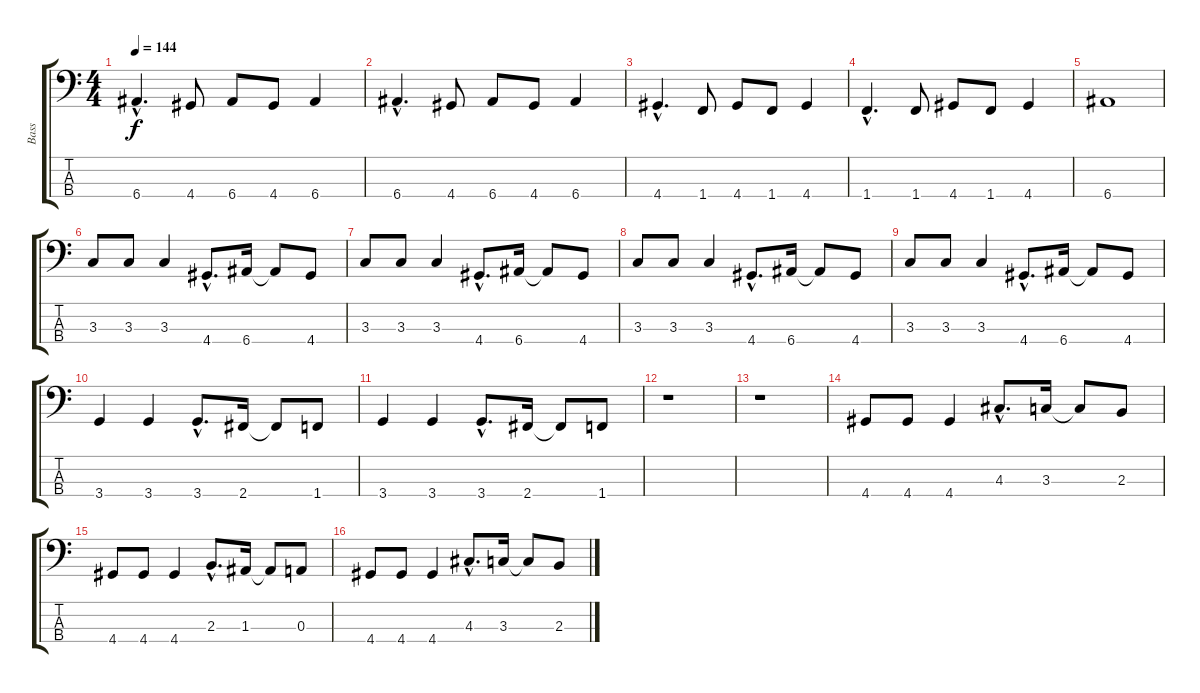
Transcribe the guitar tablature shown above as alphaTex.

\track ("Bass" "Bass") {instrument electricbassfinger}
\staff {score tabs}
\tuning (G2 D2 A1 E1) {hide}
\ts (4 4)
\tempo 144
\clef f4
\ks c
6.4{hac}.4{d dy f} 4.4.8 6.4.8 4.4.8 6.4.4 |
6.4{hac}.4{d} 4.4.8 6.4.8 4.4.8 6.4.4 |
4.4{hac}.4{d} 1.4.8 4.4.8 1.4.8 4.4.4 |
1.4{hac}.4{d} 1.4.8 4.4.8 1.4.8 4.4.4 |
6.4.1 |
3.3.8 3.3.8 3.3.4 4.4{hac}.8{d} 6.4.16 6.4{t}.8 4.4.8 |
3.3.8 3.3.8 3.3.4 4.4{hac}.8{d} 6.4.16 6.4{t}.8 4.4.8 |
3.3.8 3.3.8 3.3.4 4.4{hac}.8{d} 6.4.16 6.4{t}.8 4.4.8 |
3.3.8 3.3.8 3.3.4 4.4{hac}.8{d} 6.4.16 6.4{t}.8 4.4.8 |
3.4.4 3.4.4 3.4{hac}.8{d} 2.4.16 2.4{t}.8 1.4.8 |
3.4.4 3.4.4 3.4{hac}.8{d} 2.4.16 2.4{t}.8 1.4.8 |
r.1 |
r.1 |
4.4.8 4.4.8 4.4.4 4.3{hac}.8{d} 3.3.16 3.3{t}.8 2.3.8 |
4.4.8 4.4.8 4.4.4 2.3{hac}.8{d} 1.3.16 1.3{t}.8 0.3.8 |
4.4.8 4.4.8 4.4.4 4.3{hac}.8{d} 3.3.16 3.3{t}.8 2.3.8
